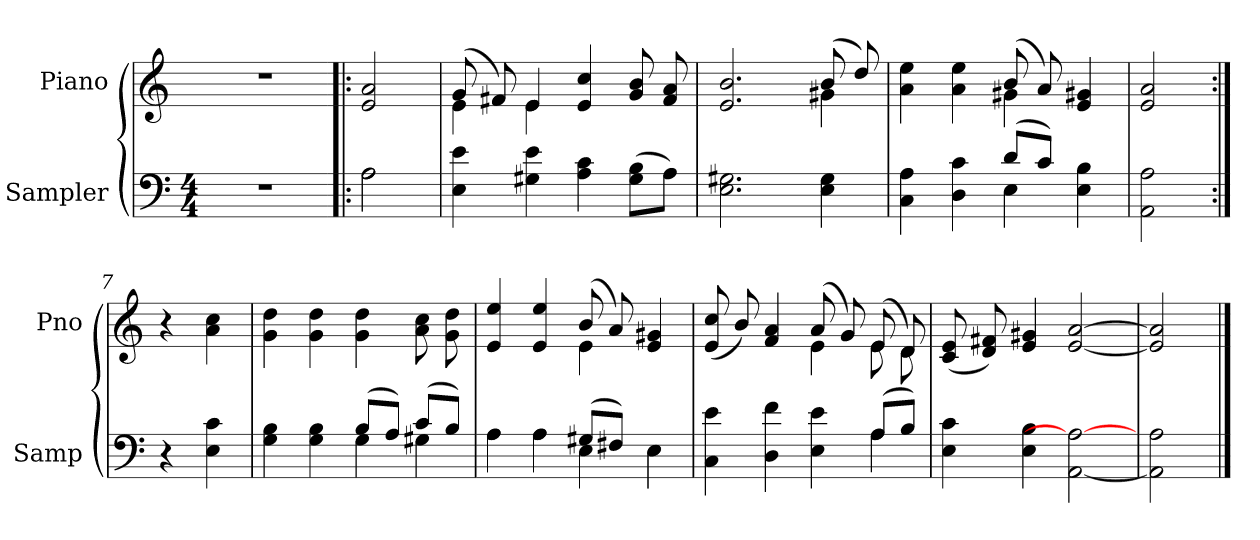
**kern	**kern
*part2	*part1
*staff2	*staff1
*I"Sampler	*I"Piano
*I'Samp	*I'Pno
*clefF4	*clefG2
*M4/4	*
=1	=1
1r	1r
=2!|:	=2!|:
*^	*
2A\	2A	2e 2a
*v	*v	*
=3	=3
*	*^
4E 4e	(8g/	4e
.	8f#X/)	.
4G#X 4e	4e/	4e
4A 4c	4e 4cc	2ryy
(8G#\ 8B\L	8g 8b	.
8A\J)	8f# 8a	.
=4	=4	=4
2.E 2.G#X	2.e 2.b	2.ryy
4E 4G#	(8b/	4g#X
.	8dd/)	.
=5	=5	=5
*^	*	*
4C 4A	2ryy	4a 4ee	2ryy
4D 4c	.	4a 4ee	.
(8d/L	4E	(8b/	4g#
8c/J)	.	8a/)	.
4E 4B	4ryy	4e 4g#X	4ryy
*v	*v	*	*
*	*v	*v
=6	=6
2AA 2A	2e 2a
=7:|!	=7:|!
4r	4r
4E 4c	4a 4cc
=8	=8
*^	*
4G 4B	2ryy	4g 4dd
4G 4B	.	4g 4dd
(8B/L	4G	4g 4dd
8A/J)	.	.
(8c/L	4G#X	8a\ 8cc\
8B/J)	.	8g\ 8dd\
=9	=9	=9
*	*	*^
4A\	4A	4e 4ee	2ryy
4A\	4A	4e 4ee	.
(8G#X/L	4E	(8b/	4e
8F#X/J)	.	8a/)	.
4E\	4E	4e 4g#X	4ryy
=10	=10	=10	=10
4C 4e	2.ryy	(8e/ 8cc/	2ryy
.	.	8b/)	.
4D 4f	.	4f 4a	.
4E 4e	.	(8a/	4e
.	.	8g/)	.
(8A/L	4A	(8e/	8e
8B/J)	.	8d/)	8d
*v	*v	*	*
*	*v	*v
=11	=11
4E 4c	(8c/ 8e/
.	8d/ 8f#X/)
4E 4B	4e 4g#X
[2AA 2A_	[2e [2a
=12	=12
2AA] 2A	2e] 2a]
==	==
*-	*-
